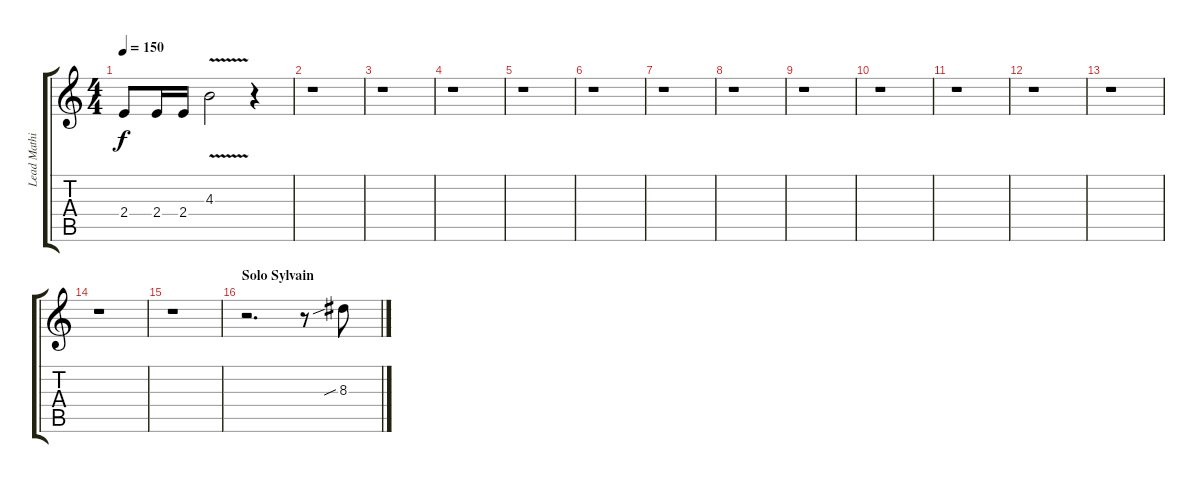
\track ("Lead Mathieu" "Lead Mathi") {instrument distortionguitar}
\staff {score tabs}
\tuning (E4 B3 G3 D3 A2 E2) {hide}
\ts (4 4)
\tempo 150
\clef g2
\ks c
2.4{t}.8{dy f} 2.4.16 2.4.16 4.3{v}.2 r.4 |
r.1 |
r.1 |
r.1 |
r.1 |
r.1 |
r.1 |
r.1 |
r.1 |
r.1 |
r.1 |
r.1 |
r.1 |
r.1 |
r.1 |
\section ("" "Solo Sylvain")
r.2{d} r.8 8.3{sib h}.8
